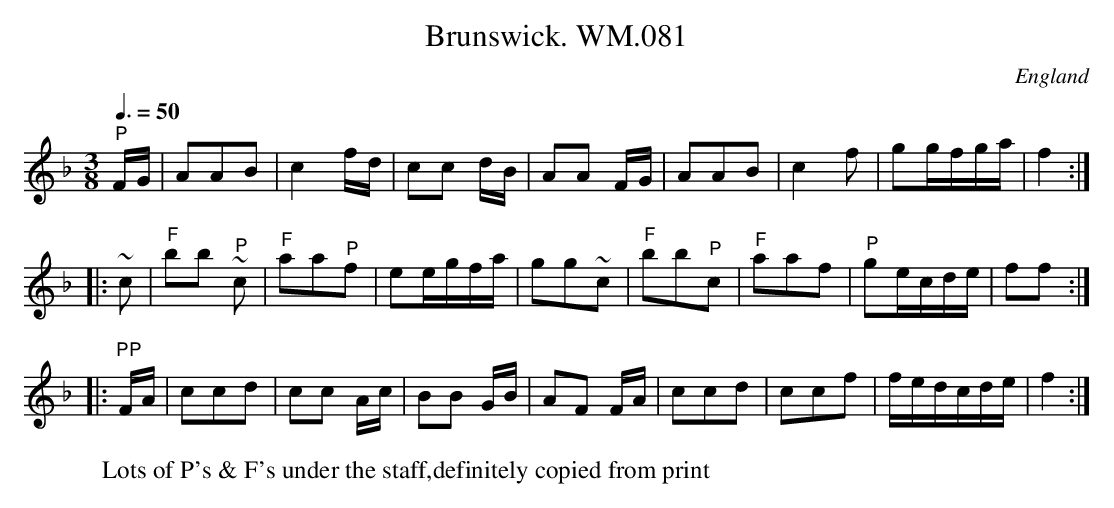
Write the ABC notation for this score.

X:1
T:Brunswick. WM.081
M:3/8
L:1/8
Q:3/8=50
O:England
W:Lots of P's & F's under the staff,definitely copied from print
K:F major
"^P"F/G/|AAB|c2f/d/|cc d/B/|AA F/G/|AAB|c2f|gg/f/g/a/|f2:|!
|:~c|"^F"bb"^P" ~c|"^F"aa"^P"f|ee/g/f/a/|gg~c|\
"^F"bb"P"c|"^F"aaf|"^P"ge/c/d/e/|ff:|!
|:"^PP"F/A/|ccd|cc A/c/|BB G/B/|AF F/A/|ccd|ccf|f/e/d/c/d/e/|f2:|
